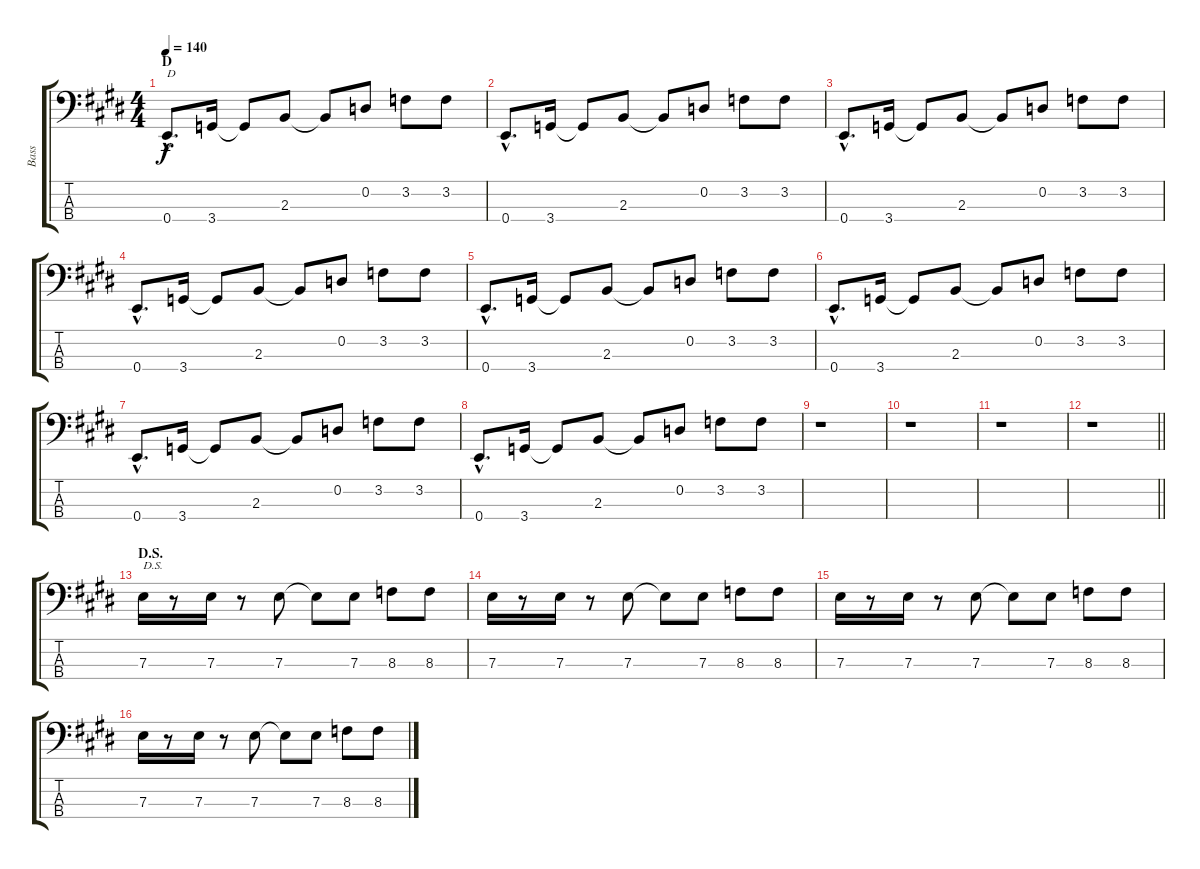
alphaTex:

\track ("Bass" "Bass") {instrument electricbasspick}
\staff {score tabs}
\tuning (G2 D2 A1 E1) {hide}
\ts (4 4)
\section ("" "D")
\tempo 140
\clef f4
\ks e
0.4{hac}.8{d txt "D" dy f} 3.4.16 3.4{t}.8 2.3.8 2.3{t}.8 0.2.8 3.2.8 3.2.8 |
0.4{hac}.8{d} 3.4.16 3.4{t}.8 2.3.8 2.3{t}.8 0.2.8 3.2.8 3.2.8 |
0.4{hac}.8{d} 3.4.16 3.4{t}.8 2.3.8 2.3{t}.8 0.2.8 3.2.8 3.2.8 |
0.4{hac}.8{d} 3.4.16 3.4{t}.8 2.3.8 2.3{t}.8 0.2.8 3.2.8 3.2.8 |
0.4{hac}.8{d} 3.4.16 3.4{t}.8 2.3.8 2.3{t}.8 0.2.8 3.2.8 3.2.8 |
0.4{hac}.8{d} 3.4.16 3.4{t}.8 2.3.8 2.3{t}.8 0.2.8 3.2.8 3.2.8 |
0.4{hac}.8{d} 3.4.16 3.4{t}.8 2.3.8 2.3{t}.8 0.2.8 3.2.8 3.2.8 |
0.4{hac}.8{d} 3.4.16 3.4{t}.8 2.3.8 2.3{t}.8 0.2.8 3.2.8 3.2.8 |
r.1 |
r.1 |
r.1 |
\barLineRight lightlight
r.1 |
\section ("" "D.S.")
7.3.16{txt "D.S."} r.8 7.3.16 r.8 7.3.8 7.3{t}.8 7.3.8 8.3.8 8.3.8 |
7.3.16 r.8 7.3.16 r.8 7.3.8 7.3{t}.8 7.3.8 8.3.8 8.3.8 |
7.3.16 r.8 7.3.16 r.8 7.3.8 7.3{t}.8 7.3.8 8.3.8 8.3.8 |
7.3.16 r.8 7.3.16 r.8 7.3.8 7.3{t}.8 7.3.8 8.3.8 8.3.8
